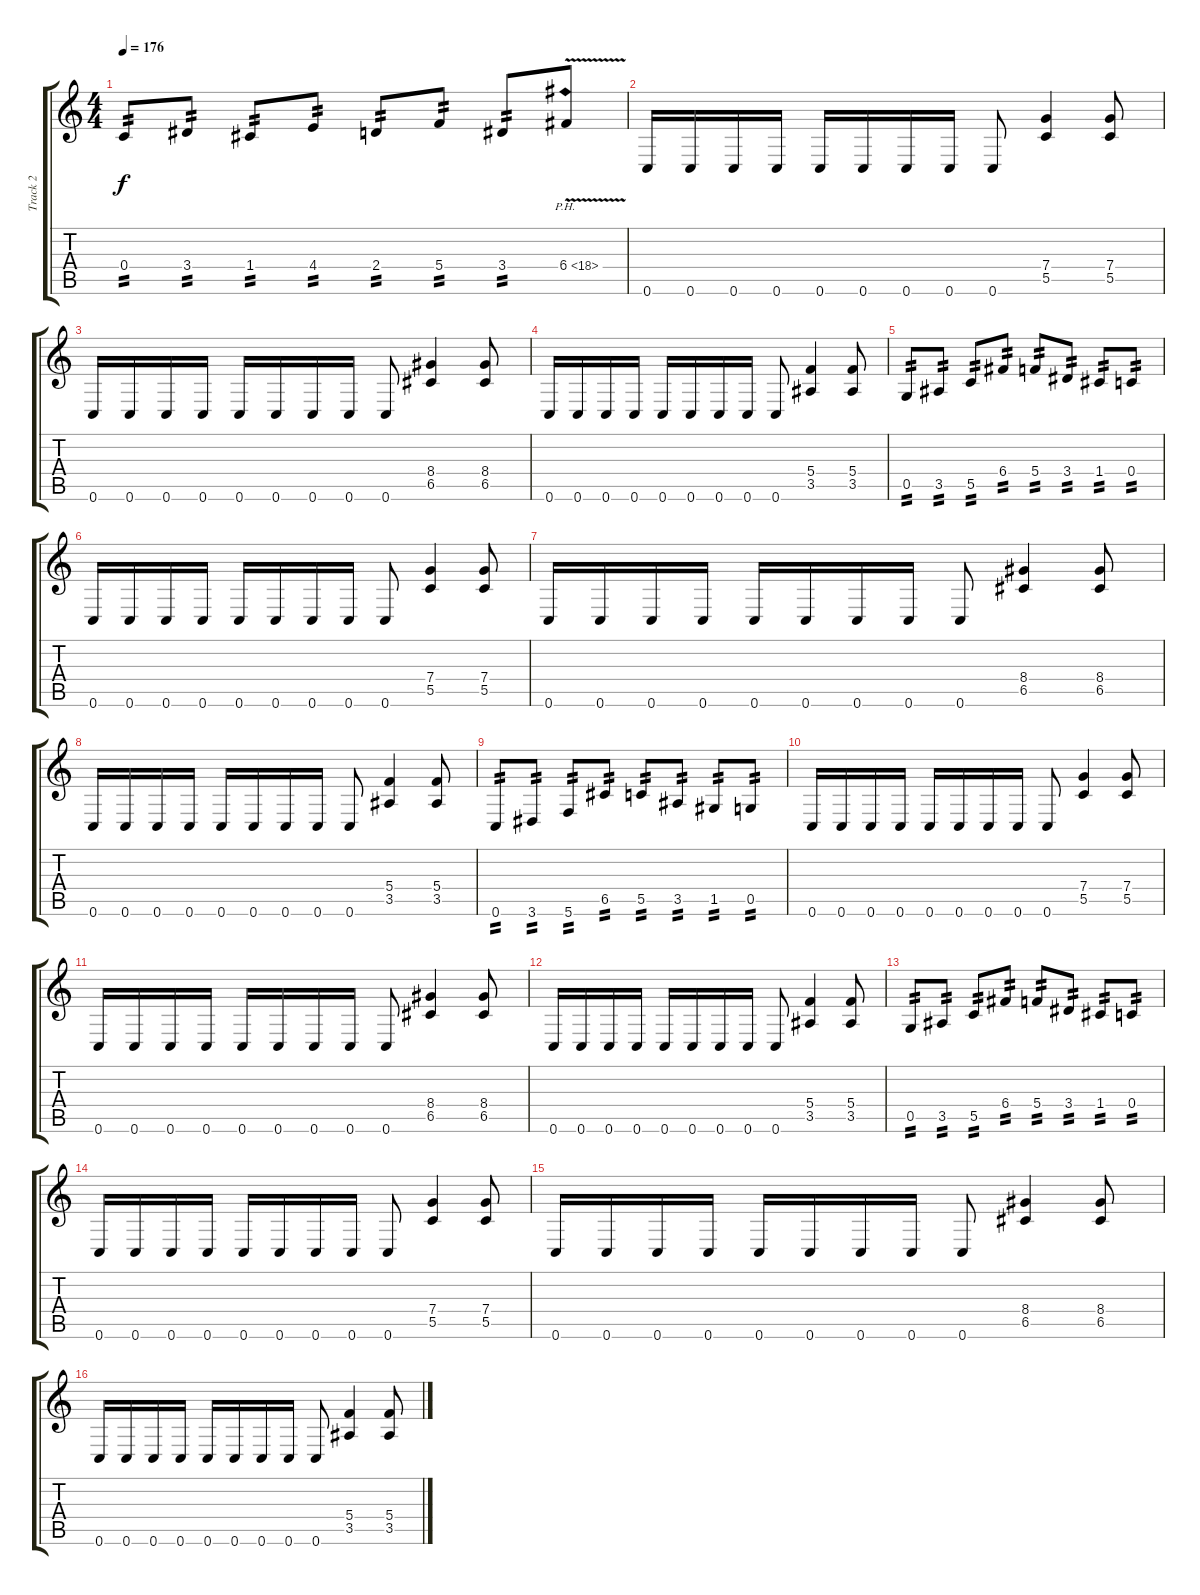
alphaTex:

\track ("Track 2" "Track 2") {instrument distortionguitar}
\staff {score tabs}
\tuning (D4 A3 F3 C3 G2 C2) {hide}
\ts (4 4)
\tempo 176
\clef g2
\ks c
0.4.8{tp 2 dy f} 3.4.8{tp 2} 1.4.8{tp 2} 4.4.8{tp 2} 2.4.8{tp 2} 5.4.8{tp 2} 3.4.8{tp 2} 6.4{ph 12 v}.8 |
0.6.16 0.6.16 0.6.16 0.6.16 0.6.16 0.6.16 0.6.16 0.6.16 0.6.8 (7.4 5.5).4 (7.4 5.5).8 |
0.6.16 0.6.16 0.6.16 0.6.16 0.6.16 0.6.16 0.6.16 0.6.16 0.6.8 (8.4 6.5).4 (8.4 6.5).8 |
0.6.16 0.6.16 0.6.16 0.6.16 0.6.16 0.6.16 0.6.16 0.6.16 0.6.8 (5.4 3.5).4 (5.4 3.5).8 |
0.5.8{tp 2} 3.5.8{tp 2} 5.5.8{tp 2} 6.4.8{tp 2} 5.4.8{tp 2} 3.4.8{tp 2} 1.4.8{tp 2} 0.4.8{tp 2} |
0.6.16 0.6.16 0.6.16 0.6.16 0.6.16 0.6.16 0.6.16 0.6.16 0.6.8 (7.4 5.5).4 (7.4 5.5).8 |
0.6.16 0.6.16 0.6.16 0.6.16 0.6.16 0.6.16 0.6.16 0.6.16 0.6.8 (8.4 6.5).4 (8.4 6.5).8 |
0.6.16 0.6.16 0.6.16 0.6.16 0.6.16 0.6.16 0.6.16 0.6.16 0.6.8 (5.4 3.5).4 (5.4 3.5).8 |
0.6.8{tp 2} 3.6.8{tp 2} 5.6.8{tp 2} 6.5.8{tp 2} 5.5.8{tp 2} 3.5.8{tp 2} 1.5.8{tp 2} 0.5.8{tp 2} |
0.6.16 0.6.16 0.6.16 0.6.16 0.6.16 0.6.16 0.6.16 0.6.16 0.6.8 (7.4 5.5).4 (7.4 5.5).8 |
0.6.16 0.6.16 0.6.16 0.6.16 0.6.16 0.6.16 0.6.16 0.6.16 0.6.8 (8.4 6.5).4 (8.4 6.5).8 |
0.6.16 0.6.16 0.6.16 0.6.16 0.6.16 0.6.16 0.6.16 0.6.16 0.6.8 (5.4 3.5).4 (5.4 3.5).8 |
0.5.8{tp 2} 3.5.8{tp 2} 5.5.8{tp 2} 6.4.8{tp 2} 5.4.8{tp 2} 3.4.8{tp 2} 1.4.8{tp 2} 0.4.8{tp 2} |
0.6.16 0.6.16 0.6.16 0.6.16 0.6.16 0.6.16 0.6.16 0.6.16 0.6.8 (7.4 5.5).4 (7.4 5.5).8 |
0.6.16 0.6.16 0.6.16 0.6.16 0.6.16 0.6.16 0.6.16 0.6.16 0.6.8 (8.4 6.5).4 (8.4 6.5).8 |
0.6.16 0.6.16 0.6.16 0.6.16 0.6.16 0.6.16 0.6.16 0.6.16 0.6.8 (5.4 3.5).4 (5.4 3.5).8
